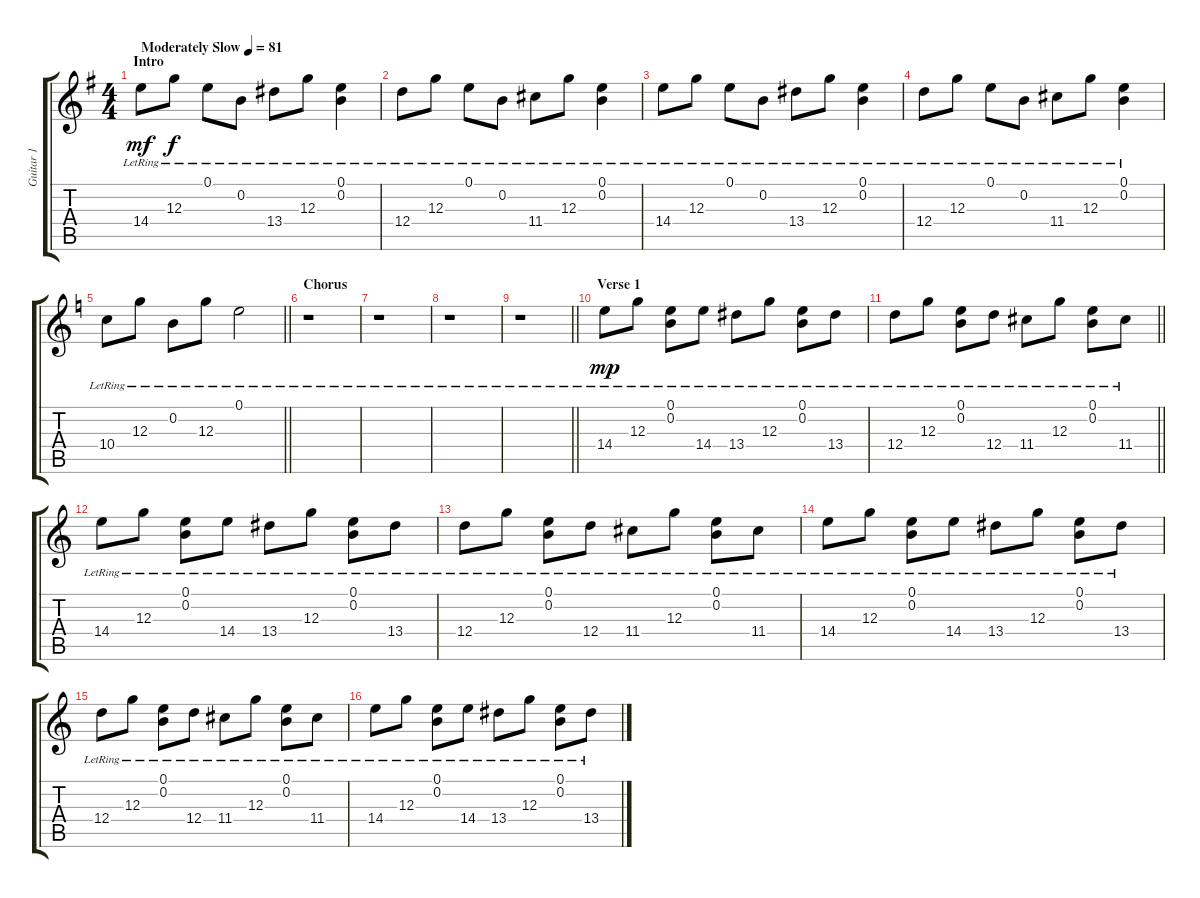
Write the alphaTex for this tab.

\track ("Guitar 1" "Guitar 1") {instrument electricguitarclean}
\staff {score tabs}
\tuning (E4 B3 G3 D3 A2 D2) {hide}
\ts (4 4)
\section ("" "Intro")
\tempo (81 "Moderately Slow")
\clef g2
\ks g
14.4{lr}.8{dy mf instrument electricguitarclean} 12.3{lr}.8{dy f} 0.1{lr}.8 0.2{lr}.8 13.4{lr}.8 12.3{lr}.8 (0.1{lr} 0.2{lr}).4 |
12.4{lr}.8 12.3{lr}.8 0.1{lr}.8 0.2{lr}.8 11.4{lr}.8 12.3{lr}.8 (0.1{lr} 0.2{lr}).4 |
14.4{lr}.8 12.3{lr}.8 0.1{lr}.8 0.2{lr}.8 13.4{lr}.8 12.3{lr}.8 (0.1{lr} 0.2{lr}).4 |
12.4{lr}.8 12.3{lr}.8 0.1{lr}.8 0.2{lr}.8 11.4{lr}.8 12.3{lr}.8 (0.1{lr} 0.2{lr}).4 |
\barLineRight lightlight
\ks c
10.4{lr}.8 12.3{lr}.8 0.2{lr}.8 12.3{lr}.8 0.1{lr}.2 |
\section ("" "Chorus")
r.1 |
r.1 |
r.1 |
\barLineRight lightlight
r.1 |
\section ("" "Verse 1")
14.4{lr}.8{dy mp} 12.3{lr}.8 (0.1{lr} 0.2{lr}).8 14.4{lr}.8 13.4{lr}.8 12.3{lr}.8 (0.1{lr} 0.2{lr}).8 13.4{lr}.8 |
\barLineRight lightlight
12.4{lr}.8 12.3{lr}.8 (0.1{lr} 0.2{lr}).8 12.4{lr}.8 11.4{lr}.8 12.3{lr}.8 (0.1{lr} 0.2{lr}).8 11.4{lr}.8 |
14.4{lr}.8 12.3{lr}.8 (0.1{lr} 0.2{lr}).8 14.4{lr}.8 13.4{lr}.8 12.3{lr}.8 (0.1{lr} 0.2{lr}).8 13.4{lr}.8 |
12.4{lr}.8 12.3{lr}.8 (0.1{lr} 0.2{lr}).8 12.4{lr}.8 11.4{lr}.8 12.3{lr}.8 (0.1{lr} 0.2{lr}).8 11.4{lr}.8 |
14.4{lr}.8 12.3{lr}.8 (0.1{lr} 0.2{lr}).8 14.4{lr}.8 13.4{lr}.8 12.3{lr}.8 (0.1{lr} 0.2{lr}).8 13.4{lr}.8 |
12.4{lr}.8 12.3{lr}.8 (0.1{lr} 0.2{lr}).8 12.4{lr}.8 11.4{lr}.8 12.3{lr}.8 (0.1{lr} 0.2{lr}).8 11.4{lr}.8 |
14.4{lr}.8 12.3{lr}.8 (0.1{lr} 0.2{lr}).8 14.4{lr}.8 13.4{lr}.8 12.3{lr}.8 (0.1{lr} 0.2{lr}).8 13.4{lr}.8
